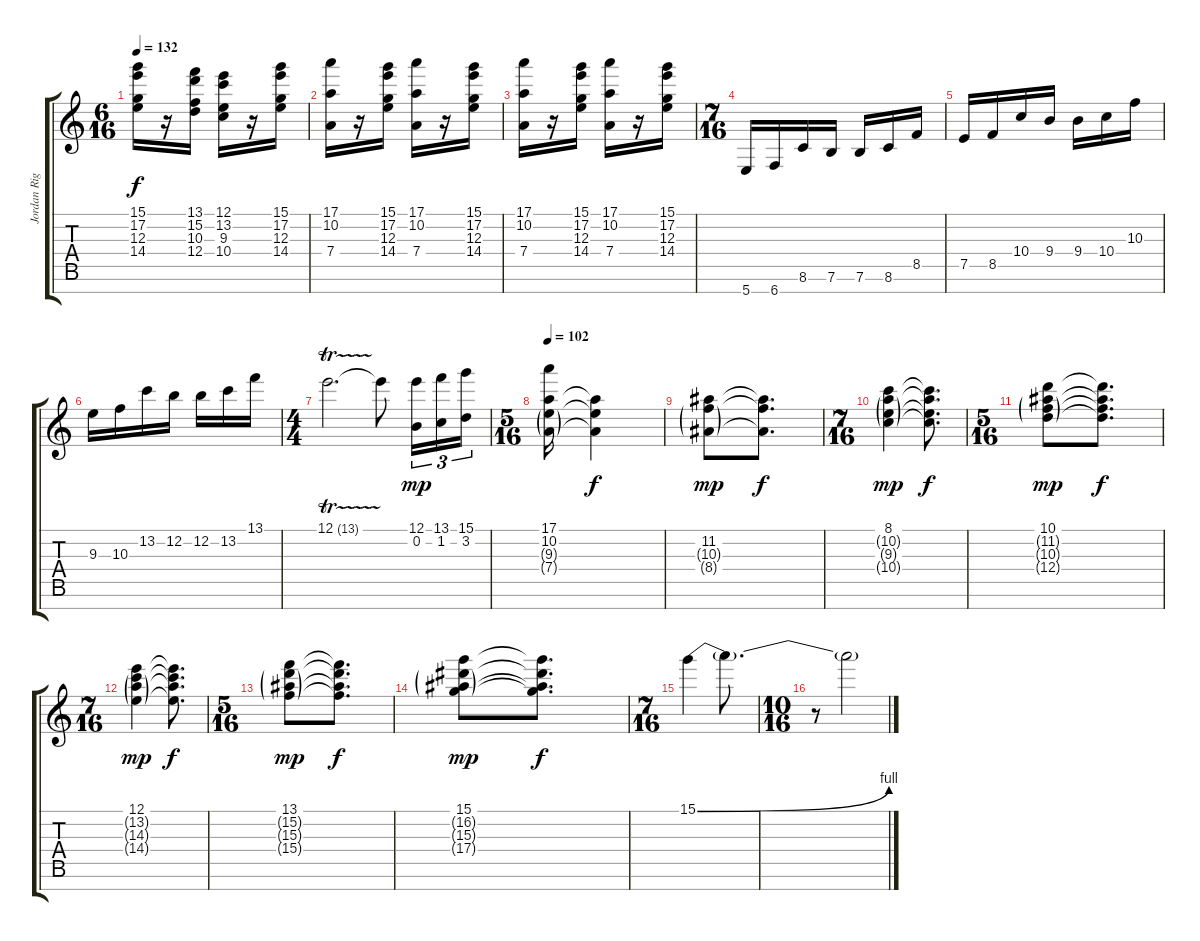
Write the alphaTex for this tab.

\track ("Jordan Right Hand Overdubs and Effects" "Jordan Rig") {instrument stringensemble1}
\staff {score tabs}
\tuning (E5 B4 G4 D4 A3 E3 B2) {hide}
\ts (6 16)
\tempo 132
\clef g2
\ks c
(15.1 17.2 12.3 14.4).16{dy f} r.16 (13.1 15.2 10.3 12.4).16 (12.1 13.2 9.3 10.4).16 r.16 (15.1 17.2 12.3 14.4).16 |
(17.1 10.2 7.4).16 r.16 (15.1 17.2 12.3 14.4).16 (17.1 10.2 7.4).16 r.16 (15.1 17.2 12.3 14.4).16 |
(17.1 10.2 7.4).16 r.16 (15.1 17.2 12.3 14.4).16 (17.1 10.2 7.4).16 r.16 (15.1 17.2 12.3 14.4).16 |
\ts (7 16)
5.7.16 6.7.16 8.6.16 7.6.16 7.6.16 8.6.16 8.5.16 |
7.5.16 8.5.16 10.4.16 9.4.16 9.4.16 10.4.16 10.3.16 |
9.3.16 10.3.16 13.2.16 12.2.16 12.2.16 13.2.16 13.1.16 |
\ts (4 4)
12.1{tr (13 32)}.2{d} 12.1{t}.8 (12.1 0.2).16{tu (3 2) dy mp} (13.1 1.2).16{tu (3 2)} (15.1 3.2).16{tu (3 2)} |
\ts (5 16)
\tempo 102
(17.1 10.2 9.3{g} 7.4{g}).16 (10.2{t} 9.3{t} 7.4{t}).4{dy f} |
(11.2 10.3{g} 8.4{g}).8{dy mp} (11.2{t} 10.3{t} 8.4{t}).8{d dy f} |
\ts (7 16)
(8.1 10.2{g} 9.3{g} 10.4{g}).4{dy mp} (8.1{t} 10.2{t} 9.3{t} 10.4{t}).8{d dy f} |
\ts (5 16)
(10.1 11.2{g} 10.3{g} 12.4{g}).8{dy mp} (10.1{t} 11.2{t} 10.3{t} 12.4{t}).8{d dy f} |
\ts (7 16)
(12.1 13.2{g} 14.3{g} 14.4{g}).4{dy mp} (12.1{t} 13.2{t} 14.3{t} 14.4{t}).8{d dy f} |
\ts (5 16)
(13.1 15.2{g} 15.3{g} 15.4{g}).8{dy mp} (13.1{t} 15.2{t} 15.3{t} 15.4{t}).8{d dy f} |
(15.1 16.2{g} 15.3{g} 17.4{g}).8{dy mp} (15.1{t} 16.2{t} 15.3{t} 17.4{t}).8{d dy f} |
\ts (7 16)
15.1{be (bend 0 0 60 4)}.4 15.1{t}.8{d} |
\ts (10 16)
r.8 15.1{t}.2
